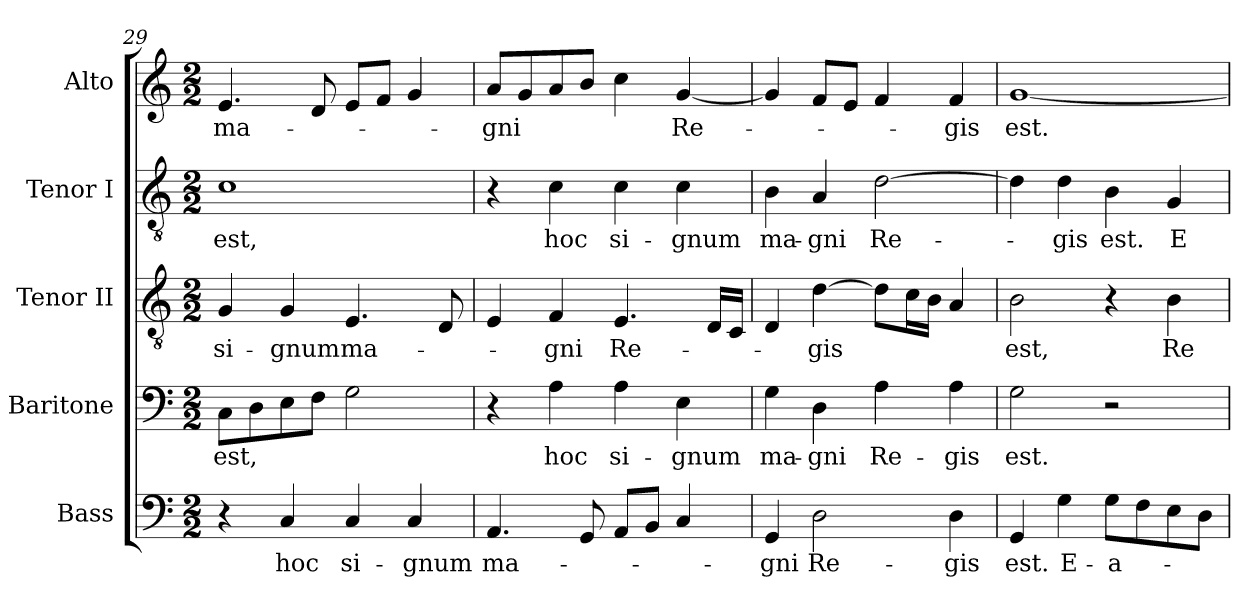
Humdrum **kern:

**kern	**text	**kern	**text	**kern	**text	**kern	**text	**kern	**text
*part5	*part5	*part4	*part4	*part3	*part3	*part2	*part2	*part1	*part1
*staff5	*staff5	*staff4	*staff4	*staff3	*staff3	*staff2	*staff2	*staff1	*staff1
*I"Bass	*	*I"Baritone	*	*I"Tenor II	*	*I"Tenor I	*	*I"Alto	*
*	*	*I'B.	*	*I'T. II	*	*I'T.	*	*I'A.	*
*clefF4	*	*clefF4	*	*clefGv2	*	*clefGv2	*	*clefG2	*
*	*	*	*	*ITrd7c12	*	*ITrd7c12	*	*	*
*k[]	*	*k[]	*	*k[]	*	*k[]	*	*k[]	*
*C:	*	*C:	*	*C:	*	*C:	*	*C:	*
*M2/2	*	*M2/2	*	*M2/2	*	*M2/2	*	*M2/2	*
=29	=29	=29	=29	=29	=29	=29	=29	=29	=29
!	!	!	!LO:LY:b:color=#000000	!	!	!	!	!	!
!	!	!	!	!	!LO:LY:b:color=#000000	!	!	!	!
!	!	!	!	!	!	!	!LO:LY:b:color=#000000	!	!
!	!	!	!	!	!	!	!	!	!LO:LY:b:color=#000000
4r	.	8Ci\L	est,	4GGi/	si-	1Ci	est,	4.ei/	ma-
.	.	8Di\	.	.	.	.	.	.	.
!	!LO:LY:b:color=#000000	!	!	!	!	!	!	!	!
!	!	!	!	!	!LO:LY:b:color=#000000	!	!	!	!
4Ci/	hoc	8Ei\	.	4GGi/	-gnum	.	.	.	.
.	.	8Fi\J	.	.	.	.	.	8di/	.
!	!LO:LY:b:color=#000000	!	!	!	!	!	!	!	!
!	!	!	!	!	!LO:LY:b:color=#000000	!	!	!	!
4Ci/	si-	2Gi\	.	4.EEi/	ma-	.	.	8ei/L	.
.	.	.	.	.	.	.	.	8fi/J	.
!	!LO:LY:b:color=#000000	!	!	!	!	!	!	!	!
4Ci/	-gnum	.	.	.	.	.	.	4gi/	.
.	.	.	.	8DDi/	.	.	.	.	.
!!LO:LB:g=z
=30	=30	=30	=30	=30	=30	=30	=30	=30	=30
!	!LO:LY:b:color=#000000	!	!	!	!	!	!	!	!
!	!	!	!	!	!	!	!	!	!LO:LY:b:color=#000000
4.AAi/	ma-	4r	.	4EEi/	.	4r	.	8ai/L	-gni
.	.	.	.	.	.	.	.	8gi/	.
!	!	!	!LO:LY:b:color=#000000	!	!	!	!	!	!
!	!	!	!	!	!LO:LY:b:color=#000000	!	!	!	!
!	!	!	!	!	!	!	!LO:LY:b:color=#000000	!	!
.	.	4Ai\	hoc	4FFi/	-gni	4Ci\	hoc	8ai/	.
8GGi/	.	.	.	.	.	.	.	8bi/J	.
!	!	!	!LO:LY:b:color=#000000	!	!	!	!	!	!
!	!	!	!	!	!LO:LY:b:color=#000000	!	!	!	!
!	!	!	!	!	!	!	!LO:LY:b:color=#000000	!	!
8AAi/L	.	4Ai\	si-	4.EEi/	Re-	4Ci\	si-	4cci\	.
8BBi/J	.	.	.	.	.	.	.	.	.
!	!	!	!LO:LY:b:color=#000000	!	!	!	!	!	!
!	!	!	!	!	!	!	!LO:LY:b:color=#000000	!	!
!	!	!	!	!	!	!	!	!	!LO:LY:b:color=#000000
4Ci/	.	4Ei\	-gnum	.	.	4Ci\	-gnum	[<4gi/	Re-
.	.	.	.	16DDi/LL	.	.	.	.	.
.	.	.	.	16CCi/JJ	.	.	.	.	.
=31	=31	=31	=31	=31	=31	=31	=31	=31	=31
!	!LO:LY:b:color=#000000	!	!	!	!	!	!	!	!
!	!	!	!LO:LY:b:color=#000000	!	!	!	!	!	!
!	!	!	!	!	!	!	!LO:LY:b:color=#000000	!	!
4GGi/	-gni	4Gi\	ma-	4DDi/	.	4BBi\	ma-	4gi/]	.
!	!LO:LY:b:color=#000000	!	!	!	!	!	!	!	!
!	!	!	!LO:LY:b:color=#000000	!	!	!	!	!	!
!	!	!	!	!	!LO:LY:b:color=#000000	!	!	!	!
!	!	!	!	!	!	!	!LO:LY:b:color=#000000	!	!
2Di\	Re-	4Di\	-gni	[>4Di\	-gis	4AAi/	-gni	8fi/L	.
.	.	.	.	.	.	.	.	8ei/J	.
!	!	!	!LO:LY:b:color=#000000	!	!	!	!	!	!
!	!	!	!	!	!	!	!LO:LY:b:color=#000000	!	!
.	.	4Ai\	Re-	8Di\L]	.	[>2Di\	Re-	4fi/	.
.	.	.	.	16Ci\L	.	.	.	.	.
.	.	.	.	16BBi\JJ	.	.	.	.	.
!	!LO:LY:b:color=#000000	!	!	!	!	!	!	!	!
!	!	!	!LO:LY:b:color=#000000	!	!	!	!	!	!
!	!	!	!	!	!	!	!	!	!LO:LY:b:color=#000000
4Di\	-gis	4Ai\	-gis	4AAi/	.	.	.	4fi/	-gis
=32	=32	=32	=32	=32	=32	=32	=32	=32	=32
!	!LO:LY:b:color=#000000	!	!	!	!	!	!	!	!
!	!	!	!LO:LY:b:color=#000000	!	!	!	!	!	!
!	!	!	!	!	!LO:LY:b:color=#000000	!	!	!	!
!	!	!	!	!	!	!	!	!	!LO:LY:b:color=#000000
4GGi/	est.	2Gi\	est.	2BBi\	est,	4Di\]	.	[<1gi	est.
!	!LO:LY:b:color=#000000	!	!	!	!	!	!	!	!
!	!	!	!	!	!	!	!LO:LY:b:color=#000000	!	!
4Gi\	E-	.	.	.	.	4Di\	-gis	.	.
!	!LO:LY:b:color=#000000	!	!	!	!	!	!	!	!
!	!	!	!	!	!	!	!LO:LY:b:color=#000000	!	!
8Gi\L	-a-	2r	.	4r	.	4BBi\	est.	.	.
8Fi\	.	.	.	.	.	.	.	.	.
!	!	!	!	!	!LO:LY:b:color=#000000	!	!	!	!
!	!	!	!	!	!	!	!LO:LY:b:color=#000000	!	!
8Ei\	.	.	.	4BBi\	Re-	4GGi/	E-	.	.
8Di\J	.	.	.	.	.	.	.	.	.
=	=	=	=	=	=	=	=	=	=
*-	*-	*-	*-	*-	*-	*-	*-	*-	*-
